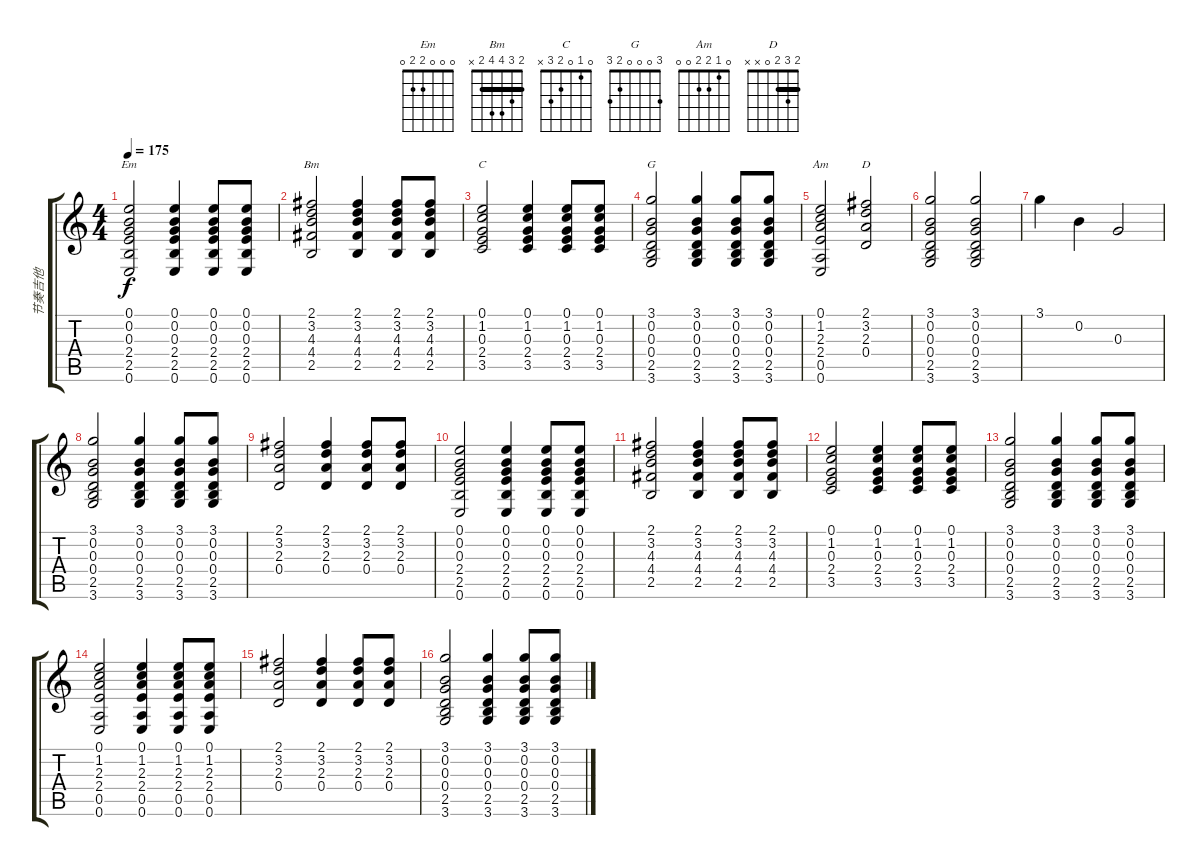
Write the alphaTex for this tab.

\track ("节奏吉他" "节奏吉他") {instrument acousticguitarsteel}
\staff {score tabs}
\tuning (E4 B3 G3 D3 A2 E2) {hide}
\chord ("Em" 0 0 0 2 2 0)
\chord ("Bm" 2 3 4 4 2 x) {barre 2}
\chord ("C" 0 1 0 2 3 x)
\chord ("G" 3 0 0 0 2 3)
\chord ("Am" 0 1 2 2 0 0)
\chord ("D" 2 3 2 0 x x) {barre 2}
\ts (4 4)
\tempo 175
\clef g2
\ks c
(0.1 0.2 0.3 2.4 2.5 0.6).2{ch "Em" dy f} (0.1 0.2 0.3 2.4 2.5 0.6).4 (0.1 0.2 0.3 2.4 2.5 0.6).8 (0.1 0.2 0.3 2.4 2.5 0.6).8 |
(2.1 3.2 4.3 4.4 2.5).2{ch "Bm"} (2.1 3.2 4.3 4.4 2.5).4 (2.1 3.2 4.3 4.4 2.5).8 (2.1 3.2 4.3 4.4 2.5).8 |
(0.1 1.2 0.3 2.4 3.5).2{ch "C"} (0.1 1.2 0.3 2.4 3.5).4 (0.1 1.2 0.3 2.4 3.5).8 (0.1 1.2 0.3 2.4 3.5).8 |
(3.1 0.2 0.3 0.4 2.5 3.6).2{ch "G"} (3.1 0.2 0.3 0.4 2.5 3.6).4 (3.1 0.2 0.3 0.4 2.5 3.6).8 (3.1 0.2 0.3 0.4 2.5 3.6).8 |
(0.1 1.2 2.3 2.4 0.5 0.6).2{ch "Am"} (2.1 3.2 2.3 0.4).2{ch "D"} |
(3.1 0.2 0.3 0.4 2.5 3.6).2 (3.1 0.2 0.3 0.4 2.5 3.6).2 |
3.1.4 0.2.4 0.3.2 |
(3.1 0.2 0.3 0.4 2.5 3.6).2 (3.1 0.2 0.3 0.4 2.5 3.6).4 (3.1 0.2 0.3 0.4 2.5 3.6).8 (3.1 0.2 0.3 0.4 2.5 3.6).8 |
(2.1 3.2 2.3 0.4).2 (2.1 3.2 2.3 0.4).4 (2.1 3.2 2.3 0.4).8 (2.1 3.2 2.3 0.4).8 |
(0.1 0.2 0.3 2.4 2.5 0.6).2 (0.1 0.2 0.3 2.4 2.5 0.6).4 (0.1 0.2 0.3 2.4 2.5 0.6).8 (0.1 0.2 0.3 2.4 2.5 0.6).8 |
(2.1 3.2 4.3 4.4 2.5).2 (2.1 3.2 4.3 4.4 2.5).4 (2.1 3.2 4.3 4.4 2.5).8 (2.1 3.2 4.3 4.4 2.5).8 |
(0.1 1.2 0.3 2.4 3.5).2 (0.1 1.2 0.3 2.4 3.5).4 (0.1 1.2 0.3 2.4 3.5).8 (0.1 1.2 0.3 2.4 3.5).8 |
(3.1 0.2 0.3 0.4 2.5 3.6).2 (3.1 0.2 0.3 0.4 2.5 3.6).4 (3.1 0.2 0.3 0.4 2.5 3.6).8 (3.1 0.2 0.3 0.4 2.5 3.6).8 |
(0.1 1.2 2.3 2.4 0.5 0.6).2 (0.1 1.2 2.3 2.4 0.5 0.6).4 (0.1 1.2 2.3 2.4 0.5 0.6).8 (0.1 1.2 2.3 2.4 0.5 0.6).8 |
(2.1 3.2 2.3 0.4).2 (2.1 3.2 2.3 0.4).4 (2.1 3.2 2.3 0.4).8 (2.1 3.2 2.3 0.4).8 |
(3.1 0.2 0.3 0.4 2.5 3.6).2 (3.1 0.2 0.3 0.4 2.5 3.6).4 (3.1 0.2 0.3 0.4 2.5 3.6).8 (3.1 0.2 0.3 0.4 2.5 3.6).8
